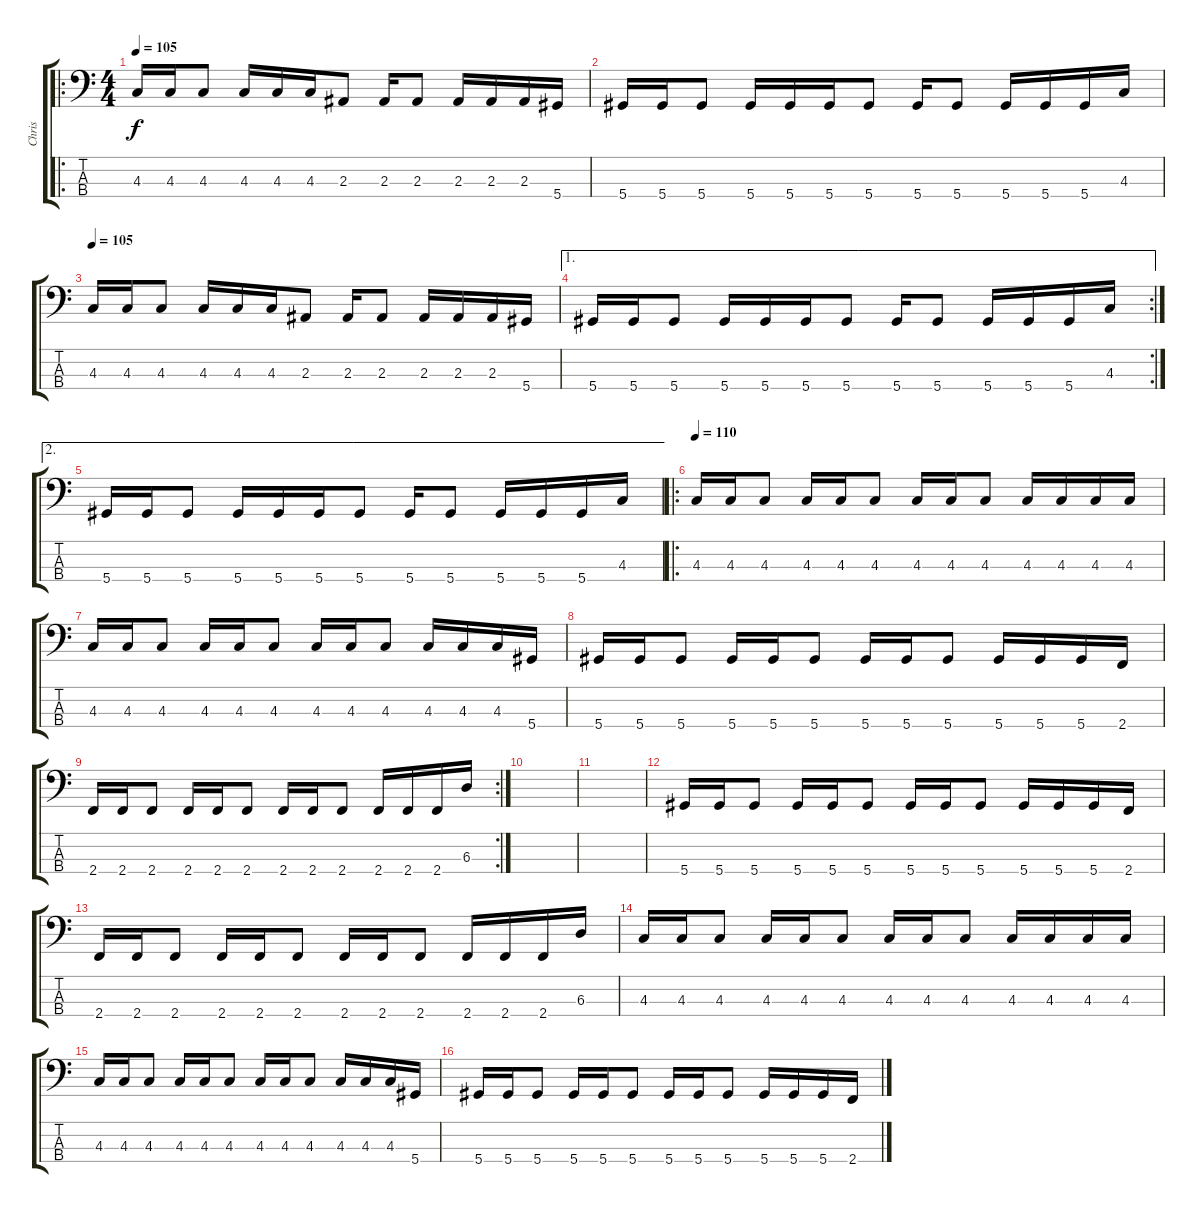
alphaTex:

\track ("Chris" "Chris") {instrument electricbasspick}
\staff {score tabs}
\tuning (Gb2 Db2 Ab1 Eb1) {hide}
\ro
\ts (4 4)
\tempo 105
\clef f4
\ks c
4.3.16{dy f} 4.3.16 4.3.8 4.3.16 4.3.16 4.3.16 2.3.8 2.3.16 2.3.8 2.3.16 2.3.16 2.3.16 5.4.16 |
5.4.16 5.4.16 5.4.8 5.4.16 5.4.16 5.4.16 5.4.8 5.4.16 5.4.8 5.4.16 5.4.16 5.4.16 4.3.16 |
\tempo 105
4.3.16 4.3.16 4.3.8 4.3.16 4.3.16 4.3.16 2.3.8 2.3.16 2.3.8 2.3.16 2.3.16 2.3.16 5.4.16 |
\ae 1
\rc 2
5.4.16 5.4.16 5.4.8 5.4.16 5.4.16 5.4.16 5.4.8 5.4.16 5.4.8 5.4.16 5.4.16 5.4.16 4.3.16 |
\ae 2
5.4.16 5.4.16 5.4.8 5.4.16 5.4.16 5.4.16 5.4.8 5.4.16 5.4.8 5.4.16 5.4.16 5.4.16 4.3.16 |
\ro
\tempo 110
4.3.16 4.3.16 4.3.8 4.3.16 4.3.16 4.3.8 4.3.16 4.3.16 4.3.8 4.3.16 4.3.16 4.3.16 4.3.16 |
4.3.16 4.3.16 4.3.8 4.3.16 4.3.16 4.3.8 4.3.16 4.3.16 4.3.8 4.3.16 4.3.16 4.3.16 5.4.16 |
5.4.16 5.4.16 5.4.8 5.4.16 5.4.16 5.4.8 5.4.16 5.4.16 5.4.8 5.4.16 5.4.16 5.4.16 2.4.16 |
\rc 2
2.4.16 2.4.16 2.4.8 2.4.16 2.4.16 2.4.8 2.4.16 2.4.16 2.4.8 2.4.16 2.4.16 2.4.16 6.3.16 |
|
|
5.4.16 5.4.16 5.4.8 5.4.16 5.4.16 5.4.8 5.4.16 5.4.16 5.4.8 5.4.16 5.4.16 5.4.16 2.4.16 |
2.4.16 2.4.16 2.4.8 2.4.16 2.4.16 2.4.8 2.4.16 2.4.16 2.4.8 2.4.16 2.4.16 2.4.16 6.3.16 |
4.3.16 4.3.16 4.3.8 4.3.16 4.3.16 4.3.8 4.3.16 4.3.16 4.3.8 4.3.16 4.3.16 4.3.16 4.3.16 |
4.3.16 4.3.16 4.3.8 4.3.16 4.3.16 4.3.8 4.3.16 4.3.16 4.3.8 4.3.16 4.3.16 4.3.16 5.4.16 |
5.4.16 5.4.16 5.4.8 5.4.16 5.4.16 5.4.8 5.4.16 5.4.16 5.4.8 5.4.16 5.4.16 5.4.16 2.4.16
